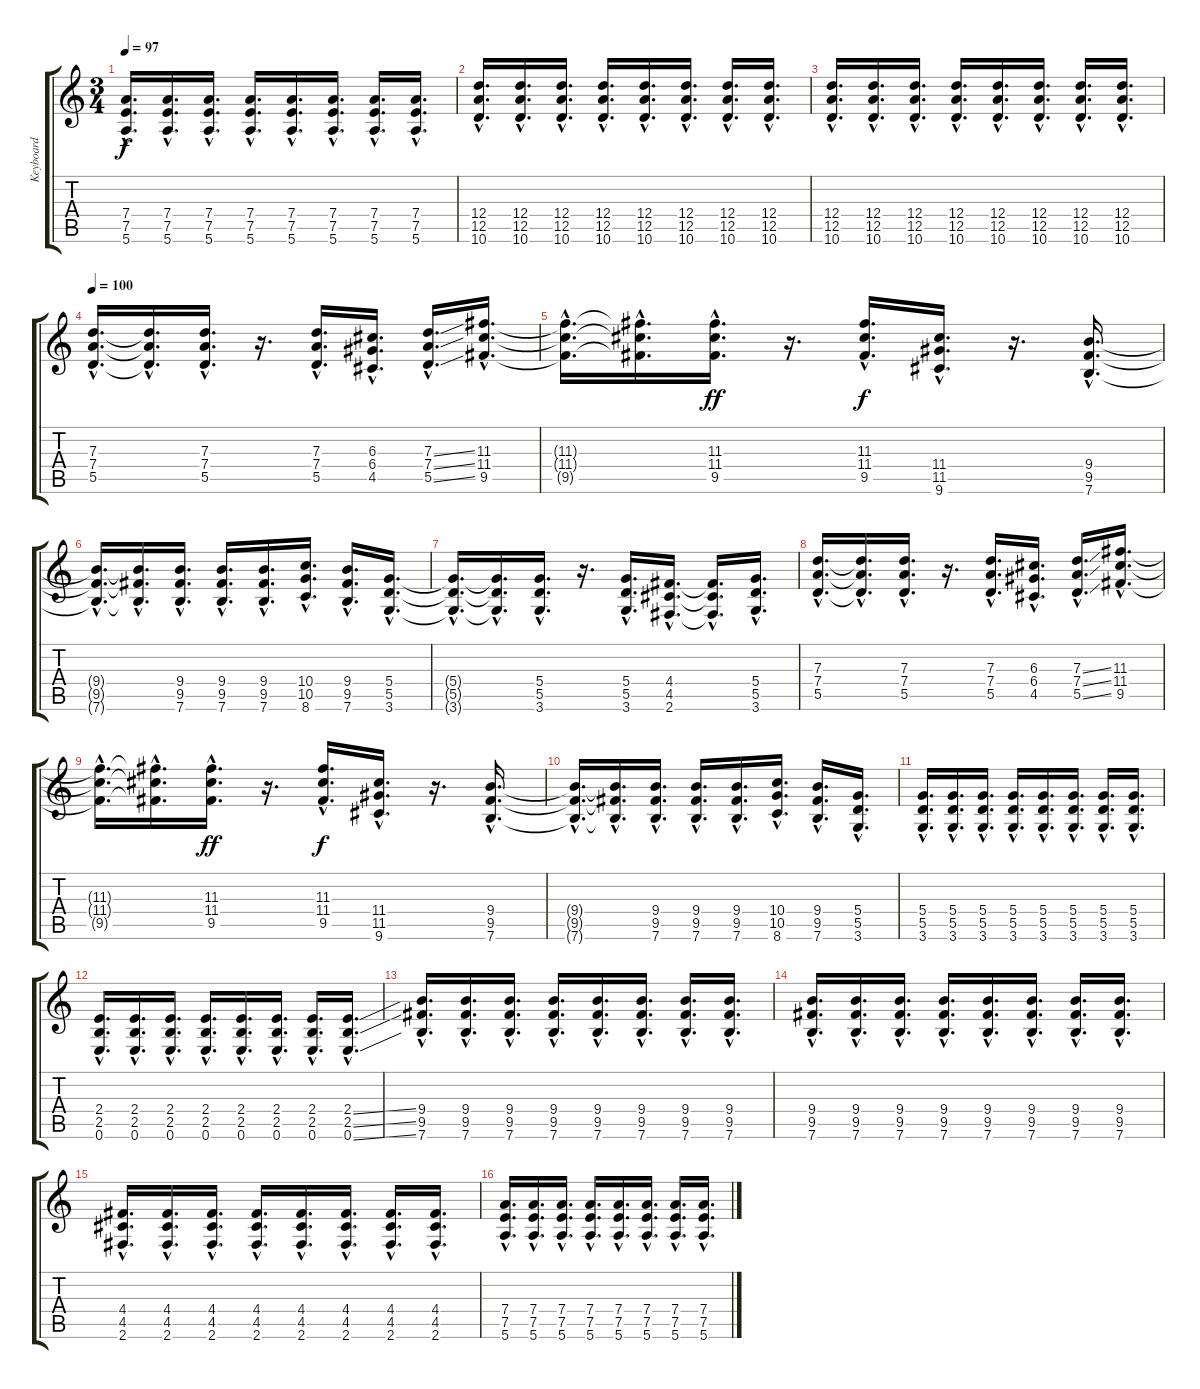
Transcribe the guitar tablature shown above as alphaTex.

\track ("Keyboard" "Keyboard") {instrument electricguitarjazz}
\staff {score tabs}
\tuning (E4 B3 G3 D3 A2 E2) {hide}
\ts (3 4)
\tempo 97
\clef g2
\ks c
(7.4{hac} 7.5{hac} 5.6{hac}).16{d dy f} (7.4{hac} 7.5{hac} 5.6{hac}).16{d} (7.4{hac} 7.5{hac} 5.6{hac}).16{d} (7.4{hac} 7.5{hac} 5.6{hac}).16{d} (7.4{hac} 7.5{hac} 5.6{hac}).16{d} (7.4{hac} 7.5{hac} 5.6{hac}).16{d} (7.4{hac} 7.5{hac} 5.6{hac}).16{d} (7.4{hac} 7.5{hac} 5.6{hac}).16{d} |
(12.4{hac} 12.5{hac} 10.6{hac}).16{d} (12.4{hac} 12.5{hac} 10.6{hac}).16{d} (12.4{hac} 12.5{hac} 10.6{hac}).16{d} (12.4{hac} 12.5{hac} 10.6{hac}).16{d} (12.4{hac} 12.5{hac} 10.6{hac}).16{d} (12.4{hac} 12.5{hac} 10.6{hac}).16{d} (12.4{hac} 12.5{hac} 10.6{hac}).16{d} (12.4{hac} 12.5{hac} 10.6{hac}).16{d} |
(12.4{hac} 12.5{hac} 10.6{hac}).16{d} (12.4{hac} 12.5{hac} 10.6{hac}).16{d} (12.4{hac} 12.5{hac} 10.6{hac}).16{d} (12.4{hac} 12.5{hac} 10.6{hac}).16{d} (12.4{hac} 12.5{hac} 10.6{hac}).16{d} (12.4{hac} 12.5{hac} 10.6{hac}).16{d} (12.4{hac} 12.5{hac} 10.6{hac}).16{d} (12.4{hac} 12.5{hac} 10.6{hac}).16{d} |
\tempo 100
(7.3{hac} 7.4{hac} 5.5{hac}).16{d volume 9 instrument overdrivenguitar} (7.3{hac t} 7.4{hac t} 5.5{hac t}).16{d} (7.3{hac} 7.4{hac} 5.5{hac}).16{d} r.16{d} (7.3{hac} 7.4{hac} 5.5{hac}).16{d} (6.3{hac} 6.4{hac} 4.5{hac}).16{d} (7.3{ss hac} 7.4{ss hac} 5.5{ss hac}).16{d} (11.3{hac} 11.4{hac} 9.5{hac}).16{d} |
(11.3{hac t} 11.4{hac t} 9.5{hac t}).16{d} (11.3{hac t} 11.4{hac t} 9.5{hac t}).16{d} (11.3{hac} 11.4{hac} 9.5{hac}).16{d dy ff} r.16{d} (11.3{hac} 11.4{hac} 9.5{hac}).16{d dy f} (11.4{hac} 11.5{hac} 9.6{hac}).16{d} r.16{d} (9.4{hac} 9.5{hac} 7.6{hac}).16{d} |
(9.4{hac t} 9.5{hac t} 7.6{hac t}).16{d} (9.4{hac t} 9.5{hac t} 7.6{hac t}).16{d} (9.4{hac} 9.5{hac} 7.6{hac}).16{d} (9.4{hac} 9.5{hac} 7.6{hac}).16{d} (9.4{hac} 9.5{hac} 7.6{hac}).16{d} (10.4{hac} 10.5{hac} 8.6{hac}).16{d} (9.4{hac} 9.5{hac} 7.6{hac}).16{d} (5.4{hac} 5.5{hac} 3.6{hac}).16{d} |
(5.4{hac t} 5.5{hac t} 3.6{hac t}).16{d} (5.4{hac t} 5.5{hac t} 3.6{hac t}).16{d} (5.4{hac} 5.5{hac} 3.6{hac}).16{d} r.16{d} (5.4{hac} 5.5{hac} 3.6{hac}).16{d} (4.4{hac} 4.5{hac} 2.6{hac}).16{d} (4.4{hac t} 4.5{hac t} 2.6{hac t}).16{d} (5.4{hac} 5.5{hac} 3.6{hac}).16{d} |
(7.3{hac} 7.4{hac} 5.5{hac}).16{d} (7.3{hac t} 7.4{hac t} 5.5{hac t}).16{d} (7.3{hac} 7.4{hac} 5.5{hac}).16{d} r.16{d} (7.3{hac} 7.4{hac} 5.5{hac}).16{d} (6.3{hac} 6.4{hac} 4.5{hac}).16{d} (7.3{ss hac} 7.4{ss hac} 5.5{ss hac}).16{d} (11.3{hac} 11.4{hac} 9.5{hac}).16{d} |
(11.3{hac t} 11.4{hac t} 9.5{hac t}).16{d} (11.3{hac t} 11.4{hac t} 9.5{hac t}).16{d} (11.3{hac} 11.4{hac} 9.5{hac}).16{d dy ff} r.16{d} (11.3{hac} 11.4{hac} 9.5{hac}).16{d dy f} (11.4{hac} 11.5{hac} 9.6{hac}).16{d} r.16{d} (9.4{hac} 9.5{hac} 7.6{hac}).16{d} |
(9.4{hac t} 9.5{hac t} 7.6{hac t}).16{d} (9.4{hac t} 9.5{hac t} 7.6{hac t}).16{d} (9.4{hac} 9.5{hac} 7.6{hac}).16{d} (9.4{hac} 9.5{hac} 7.6{hac}).16{d} (9.4{hac} 9.5{hac} 7.6{hac}).16{d} (10.4{hac} 10.5{hac} 8.6{hac}).16{d} (9.4{hac} 9.5{hac} 7.6{hac}).16{d} (5.4{hac} 5.5{hac} 3.6{hac}).16{d} |
(5.4{hac} 5.5{hac} 3.6{hac}).16{d} (5.4{hac} 5.5{hac} 3.6{hac}).16{d} (5.4{hac} 5.5{hac} 3.6{hac}).16{d} (5.4{hac} 5.5{hac} 3.6{hac}).16{d} (5.4{hac} 5.5{hac} 3.6{hac}).16{d} (5.4{hac} 5.5{hac} 3.6{hac}).16{d} (5.4{hac} 5.5{hac} 3.6{hac}).16{d} (5.4{hac} 5.5{hac} 3.6{hac}).16{d} |
(2.4{hac} 2.5{hac} 0.6{hac}).16{d} (2.4{hac} 2.5{hac} 0.6{hac}).16{d} (2.4{hac} 2.5{hac} 0.6{hac}).16{d} (2.4{hac} 2.5{hac} 0.6{hac}).16{d} (2.4{hac} 2.5{hac} 0.6{hac}).16{d} (2.4{hac} 2.5{hac} 0.6{hac}).16{d} (2.4{hac} 2.5{hac} 0.6{hac}).16{d} (2.4{ss hac} 2.5{ss hac} 0.6{ss hac}).16{d} |
(9.4{hac} 9.5{hac} 7.6{hac}).16{d} (9.4{hac} 9.5{hac} 7.6{hac}).16{d} (9.4{hac} 9.5{hac} 7.6{hac}).16{d} (9.4{hac} 9.5{hac} 7.6{hac}).16{d} (9.4{hac} 9.5{hac} 7.6{hac}).16{d} (9.4{hac} 9.5{hac} 7.6{hac}).16{d} (9.4{hac} 9.5{hac} 7.6{hac}).16{d} (9.4{hac} 9.5{hac} 7.6{hac}).16{d} |
(9.4{hac} 9.5{hac} 7.6{hac}).16{d} (9.4{hac} 9.5{hac} 7.6{hac}).16{d} (9.4{hac} 9.5{hac} 7.6{hac}).16{d} (9.4{hac} 9.5{hac} 7.6{hac}).16{d} (9.4{hac} 9.5{hac} 7.6{hac}).16{d} (9.4{hac} 9.5{hac} 7.6{hac}).16{d} (9.4{hac} 9.5{hac} 7.6{hac}).16{d} (9.4{hac} 9.5{hac} 7.6{hac}).16{d} |
(4.4{hac} 4.5{hac} 2.6{hac}).16{d} (4.4{hac} 4.5{hac} 2.6{hac}).16{d} (4.4{hac} 4.5{hac} 2.6{hac}).16{d} (4.4{hac} 4.5{hac} 2.6{hac}).16{d} (4.4{hac} 4.5{hac} 2.6{hac}).16{d} (4.4{hac} 4.5{hac} 2.6{hac}).16{d} (4.4{hac} 4.5{hac} 2.6{hac}).16{d} (4.4{hac} 4.5{hac} 2.6{hac}).16{d} |
(7.4{hac} 7.5{hac} 5.6{hac}).16{d} (7.4{hac} 7.5{hac} 5.6{hac}).16{d} (7.4{hac} 7.5{hac} 5.6{hac}).16{d} (7.4{hac} 7.5{hac} 5.6{hac}).16{d} (7.4{hac} 7.5{hac} 5.6{hac}).16{d} (7.4{hac} 7.5{hac} 5.6{hac}).16{d} (7.4{hac} 7.5{hac} 5.6{hac}).16{d} (7.4{hac} 7.5{hac} 5.6{hac}).16{d}
